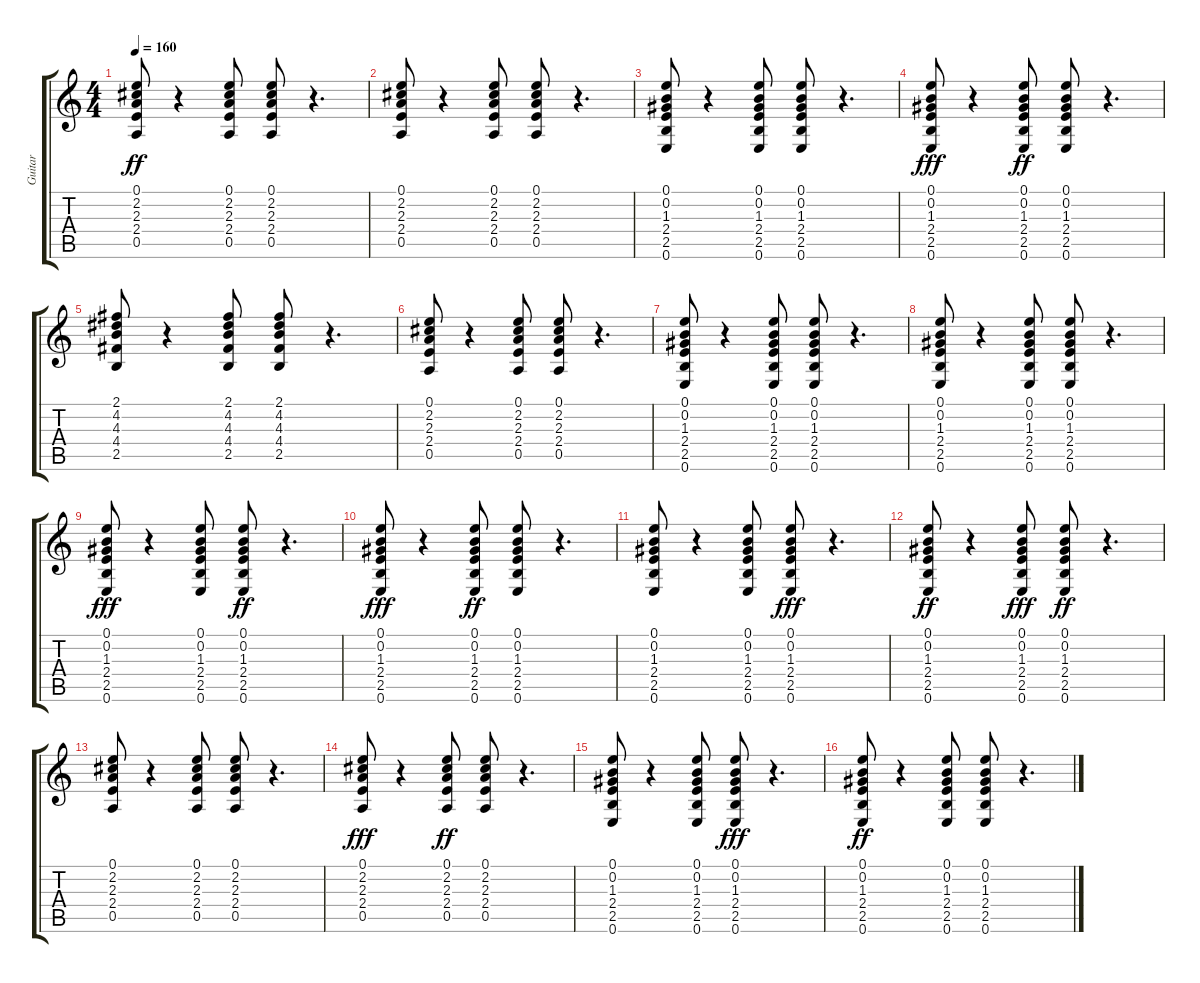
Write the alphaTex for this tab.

\track ("Guitar" "Guitar") {instrument acousticguitarsteel}
\staff {score tabs}
\tuning (E4 B3 G3 D3 A2 E2) {hide}
\ts (4 4)
\tempo 160
\clef g2
\ks c
(0.1 2.2 2.3 2.4 0.5).8{dy ff} r.4 (0.1 2.2 2.3 2.4 0.5).8 (0.1 2.2 2.3 2.4 0.5).8 r.4{d} |
(0.1 2.2 2.3 2.4 0.5).8 r.4 (0.1 2.2 2.3 2.4 0.5).8 (0.1 2.2 2.3 2.4 0.5).8 r.4{d} |
(0.1 0.2 1.3 2.4 2.5 0.6).8 r.4 (0.1 0.2 1.3 2.4 2.5 0.6).8 (0.1 0.2 1.3 2.4 2.5 0.6).8 r.4{d} |
(0.1 0.2 1.3 2.4 2.5 0.6).8{dy fff} r.4 (0.1 0.2 1.3 2.4 2.5 0.6).8{dy ff} (0.1 0.2 1.3 2.4 2.5 0.6).8 r.4{d} |
(2.1 4.2 4.3 4.4 2.5).8 r.4 (2.1 4.2 4.3 4.4 2.5).8 (2.1 4.2 4.3 4.4 2.5).8 r.4{d} |
(0.1 2.2 2.3 2.4 0.5).8 r.4 (0.1 2.2 2.3 2.4 0.5).8 (0.1 2.2 2.3 2.4 0.5).8 r.4{d} |
(0.1 0.2 1.3 2.4 2.5 0.6).8 r.4 (0.1 0.2 1.3 2.4 2.5 0.6).8 (0.1 0.2 1.3 2.4 2.5 0.6).8 r.4{d} |
(0.1 0.2 1.3 2.4 2.5 0.6).8 r.4 (0.1 0.2 1.3 2.4 2.5 0.6).8 (0.1 0.2 1.3 2.4 2.5 0.6).8 r.4{d} |
(0.1 0.2 1.3 2.4 2.5 0.6).8{dy fff} r.4 (0.1 0.2 1.3 2.4 2.5 0.6).8 (0.1 0.2 1.3 2.4 2.5 0.6).8{dy ff} r.4{d} |
(0.1 0.2 1.3 2.4 2.5 0.6).8{dy fff} r.4 (0.1 0.2 1.3 2.4 2.5 0.6).8{dy ff} (0.1 0.2 1.3 2.4 2.5 0.6).8 r.4{d} |
(0.1 0.2 1.3 2.4 2.5 0.6).8 r.4 (0.1 0.2 1.3 2.4 2.5 0.6).8 (0.1 0.2 1.3 2.4 2.5 0.6).8{dy fff} r.4{d} |
(0.1 0.2 1.3 2.4 2.5 0.6).8{dy ff} r.4 (0.1 0.2 1.3 2.4 2.5 0.6).8{dy fff} (0.1 0.2 1.3 2.4 2.5 0.6).8{dy ff} r.4{d} |
(0.1 2.2 2.3 2.4 0.5).8 r.4 (0.1 2.2 2.3 2.4 0.5).8 (0.1 2.2 2.3 2.4 0.5).8 r.4{d} |
(0.1 2.2 2.3 2.4 0.5).8{dy fff} r.4 (0.1 2.2 2.3 2.4 0.5).8{dy ff} (0.1 2.2 2.3 2.4 0.5).8 r.4{d} |
(0.1 0.2 1.3 2.4 2.5 0.6).8 r.4 (0.1 0.2 1.3 2.4 2.5 0.6).8 (0.1 0.2 1.3 2.4 2.5 0.6).8{dy fff} r.4{d} |
(0.1 0.2 1.3 2.4 2.5 0.6).8{dy ff} r.4 (0.1 0.2 1.3 2.4 2.5 0.6).8 (0.1 0.2 1.3 2.4 2.5 0.6).8 r.4{d}
